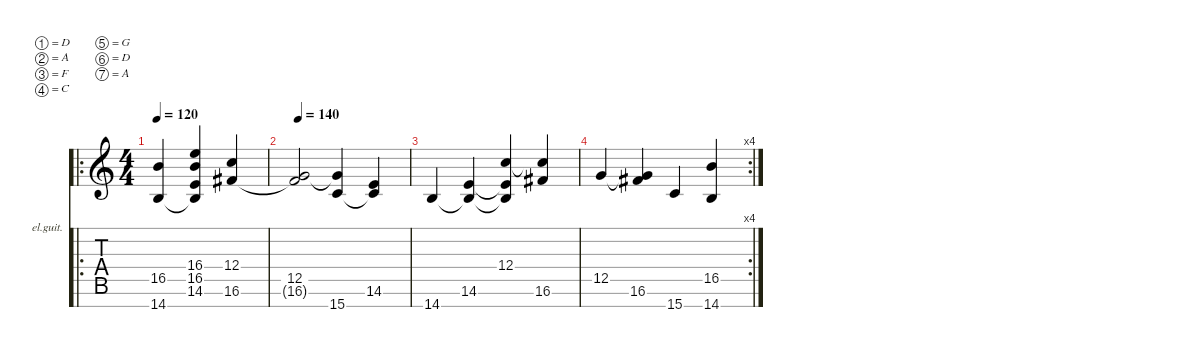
\defaultSystemsLayout 4
\hideDynamics
\bracketExtendMode nobrackets
\firstSystemTrackNameOrientation horizontal
\otherSystemsTrackNameOrientation horizontal
\track ("Clean Guitar" "el.guit.") {instrument drawbarorgan}
\staff {score tabs}
\tuning (D4 A3 F3 C3 G2 D2 A1)
\displaytranspose 12
\ro
\ts (4 4)
\tempo 120
\clef g2
\ks c
(14.7 16.5).4{dy f instrument drawbarorgan beam Up} (14.6 14.7{t} 16.4 16.5).4{beam Up} (16.6{acc #} 12.4).4{beam Up} |
\tempo 140
(12.5 16.6{t acc #}).2{beam Up} (15.7 12.5{t}).4{beam Up} (14.6 15.7{t}).4{beam Up} |
14.7.4{beam Up} (14.6 14.7{t}).4{beam Up} (12.4 14.6{t} 14.7{t}).4{beam Up} (16.6{acc #} 12.4{t}).4{beam Up} |
\rc 4
12.5.4{beam Up} (16.6{acc #} 12.5{t}).4{beam Up} 15.7.4{beam Up} (14.7 16.5).4{beam Up}
